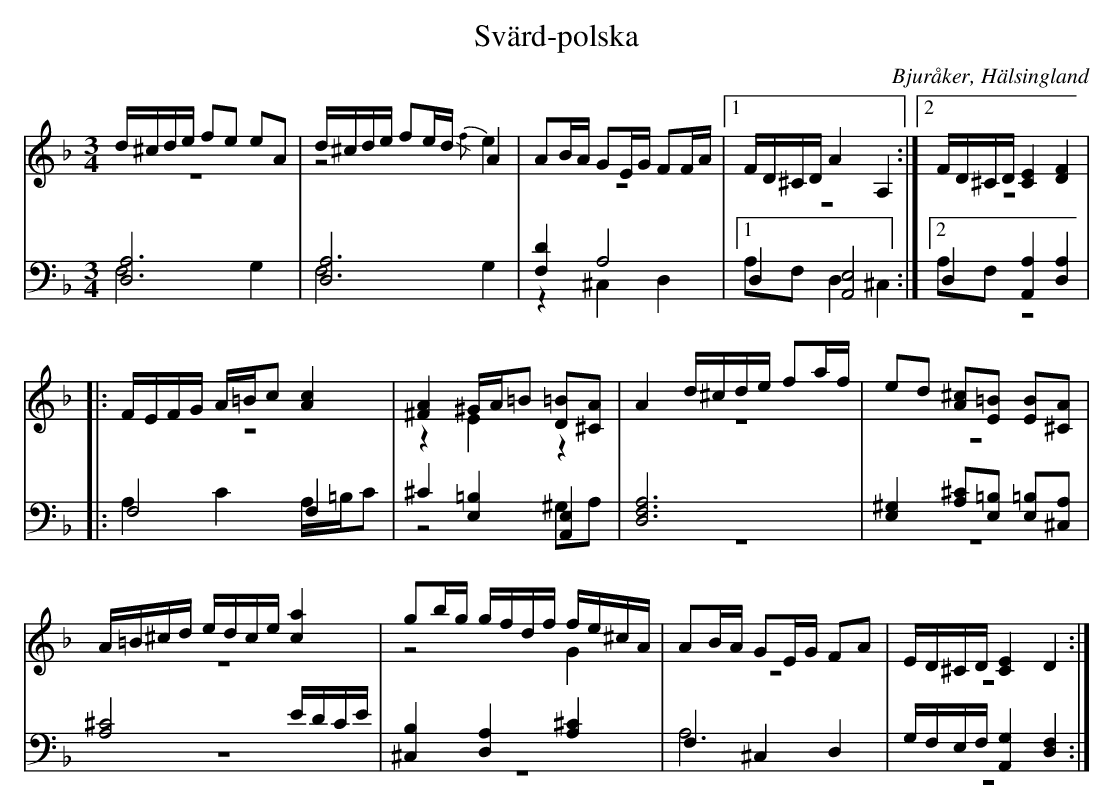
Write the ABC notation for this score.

X:1
T: Svärd-polska
O: Bjuråker, Hälsingland
M: 3/4
L: 1/8
K: Dm
V:1
V:2 merge
V:3
V:4 merge
V:1
d/^c/d/e/ fe eA|d/^c/d/e/ fe/d/ A2|AB/A/ GE/G/ FF/A/|1 F/D/^C/D/ A2 A,2:|2 F/D/^C/D/ [C2E2] [D2F2]|
|:F/E/F/G/ A/=B/c [A2c2]|[^F2A2] ^G/A/=B [D=B][^CA]|A2 d/^c/d/e/ fa/f/|ed [A^c][E=B] [EB][^CA]|
A/=B/^c/d/ e/d/c/e/ [c2a2]|gb/g/ g/f/d/f/ f/e/^c/A/|AB/A/ GE/G/ FA|E/D/^C/D/ [C2E2] D2:|
V:2
z6|z4 {/f}e2|z6|1 z6:|2 z6|
|:z6|z2 E2 z2|z6|z6|
z6|z4 G2|z6|z6:|
V:3 clef=bass
[D,6A,6]|[D,6A,6]|[F,2D2] A,4|1 D,2 [A,,4E,4]:|2 D,2 [A,,2A,2] [D,2A,2]|
|:F,4 F,2|^C2 [E,2=B,2] [A,,2E,2]|[D,6F,6A,6]|[E,2^G,2] [A,^C][E,=B,] [E,=B,][^C,A,]|
[A,4^C4] E/D/C/E/|[^C,2B,2]  [D,2A,2] [A,2^C2]|F,2 ^C,2 D,2|G,/F,/E,/F,/ [A,,2G,2] [D,2F,2]:|
V:4 clef=bass
F,4 G,2|F,4 G,2|z2 ^C,2 D,2|1 A,F, D,2 ^C,2:|2 A,F,  z4|
|:A,2 C2 A,/=B,/C|z4 ^G,A,|z6|z6|
z6|z6|A,6|z6:|
